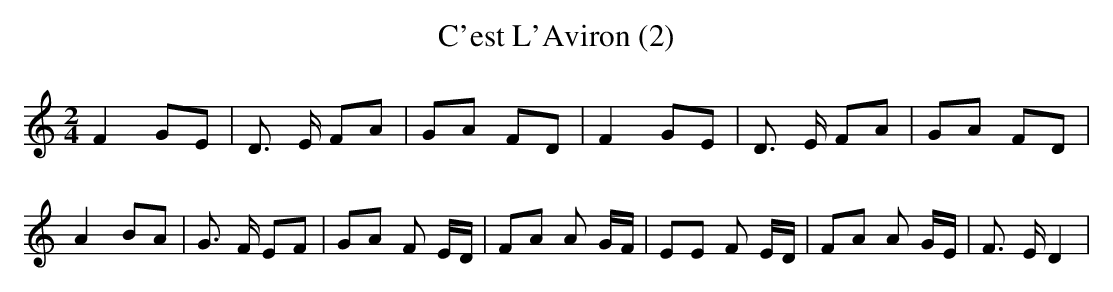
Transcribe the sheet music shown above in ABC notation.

X:1
T:C'est L'Aviron (2)
M:2/4
L:1/8
K:C
 F2 GE| D3/2 E/2 FA| GA FD| F2 GE| D3/2 E/2 FA| GA FD| A2 BA| G3/2 F/2 EF|\
 GA F E/2D/2| FA A G/2F/2| EE F E/2D/2| FA A G/2E/2| F3/2- E/2 D2|\
